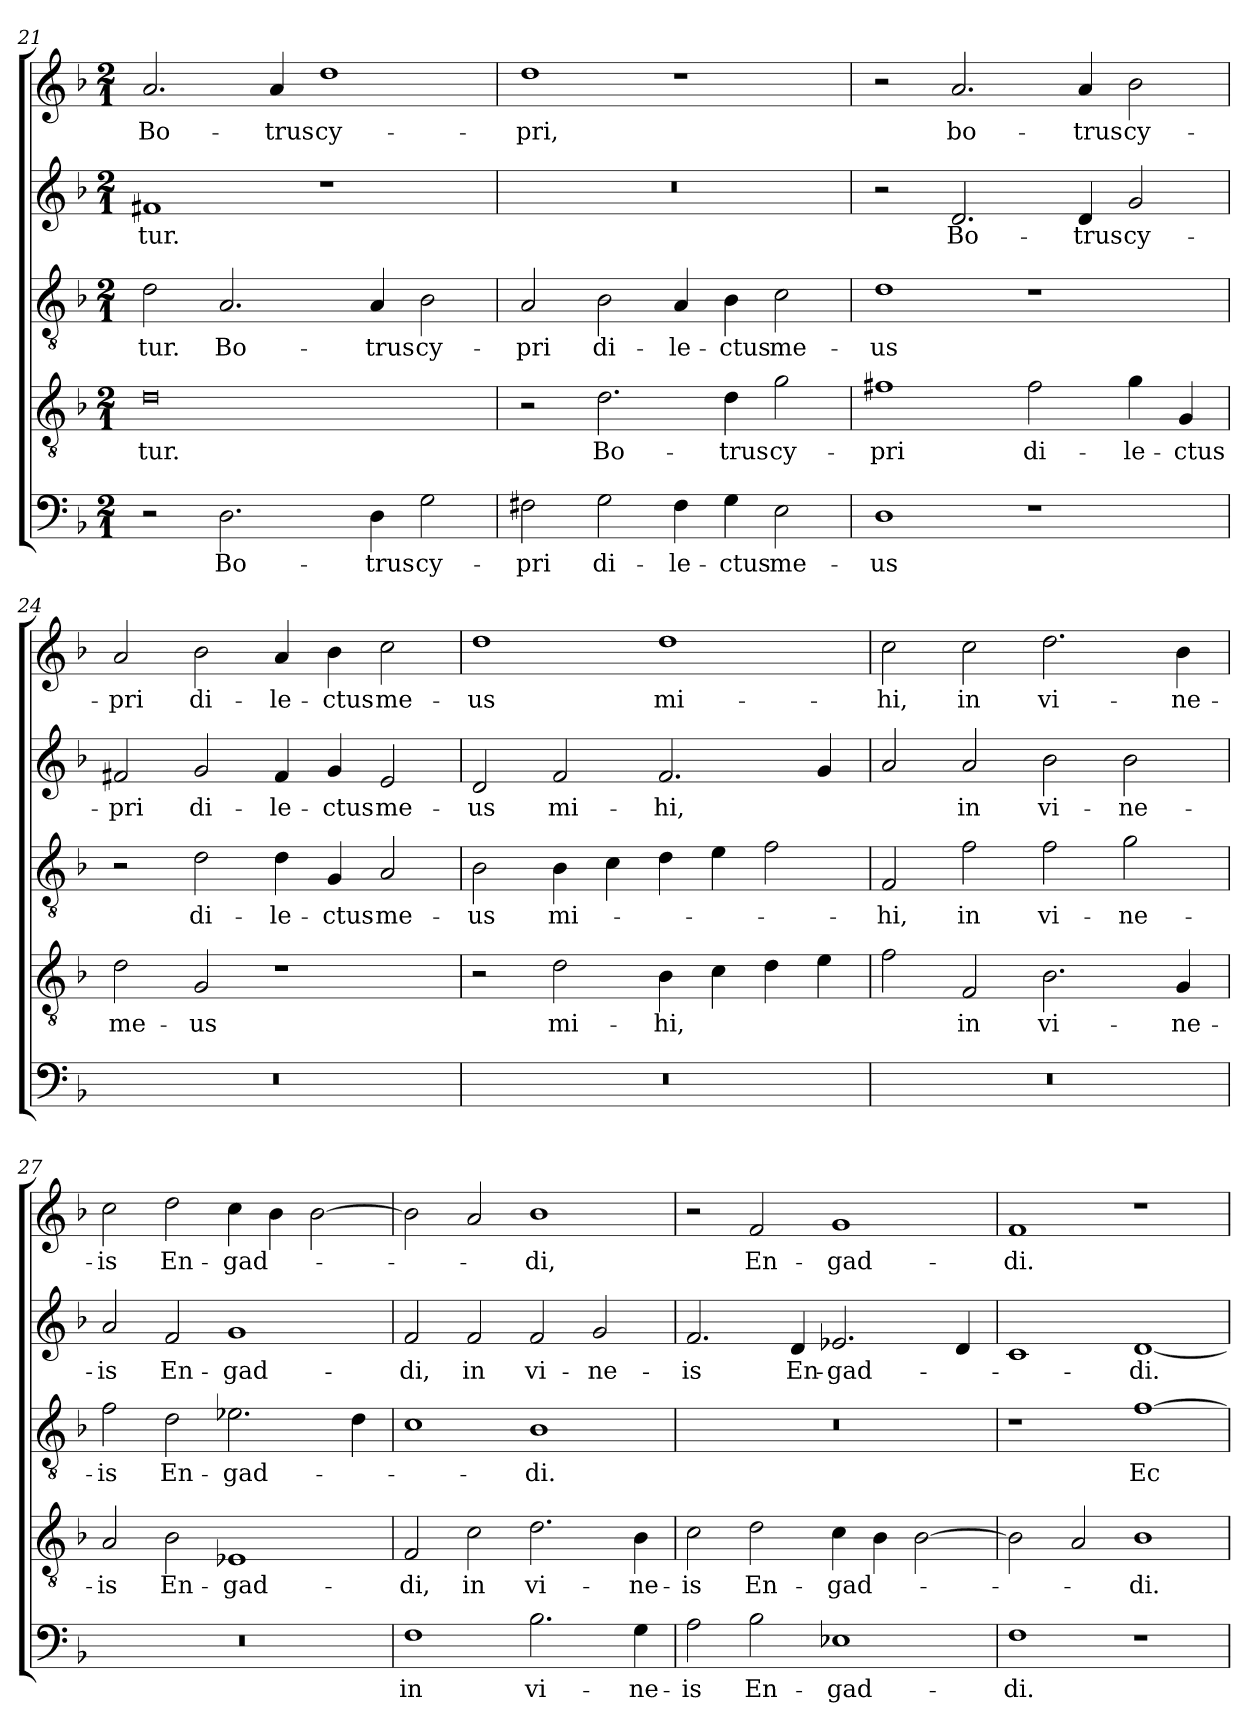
**kern	**text	**kern	**text	**kern	**text	**kern	**text	**kern	**text
*part5	*part5	*part4	*part4	*part3	*part3	*part2	*part2	*part1	*part1
*staff5	*staff5	*staff4	*staff4	*staff3	*staff3	*staff2	*staff2	*staff1	*staff1
*clefF4	*	*clefGv2	*	*clefGv2	*	*clefG2	*	*clefG2	*
*k[b-]	*	*k[b-]	*	*k[b-]	*	*k[b-]	*	*k[b-]	*
*F:	*	*F:	*	*F:	*	*F:	*	*F:	*
*M2/1	*	*M2/1	*	*M2/1	*	*M2/1	*	*M2/1	*
=21	=21	=21	=21	=21	=21	=21	=21	=21	=21
!	!	!	!LO:LY:b	!	!LO:LY:b	!	!LO:LY:b	!	!LO:LY:b
2r	.	0d	-tur.	2d\	-tur.	1f#X	-tur.	2.a/	Bo-
!	!LO:LY:b	!	!	!	!LO:LY:b	!	!	!	!
2.D\	Bo-	.	.	2.A/	Bo-	.	.	.	.
!	!	!	!	!	!	!	!	!	!LO:LY:b
.	.	.	.	.	.	.	.	4a/	-trus
!	!	!	!	!	!	!	!	!	!LO:LY:b
.	.	.	.	.	.	1r	.	1dd	cy-
!	!LO:LY:b	!	!	!	!LO:LY:b	!	!	!	!
4D\	-trus	.	.	4A/	-trus	.	.	.	.
!	!LO:LY:b	!	!	!	!LO:LY:b	!	!	!	!
2G\	cy-	.	.	2B-\	cy-	.	.	.	.
=22	=22	=22	=22	=22	=22	=22	=22	=22	=22
!	!LO:LY:b	!	!	!	!LO:LY:b	!	!	!	!LO:LY:b
2F#X\	-pri	2r	.	2A/	-pri	0r	.	1dd	-pri,
!	!LO:LY:b	!	!LO:LY:b	!	!LO:LY:b	!	!	!	!
2G\	di-	2.d\	Bo-	2B-\	di-	.	.	.	.
!	!LO:LY:b	!	!	!	!LO:LY:b	!	!	!	!
4F#\	-le-	.	.	4A/	-le-	.	.	1r	.
!	!LO:LY:b	!	!LO:LY:b	!	!LO:LY:b	!	!	!	!
4G\	-ctus	4d\	-trus	4B-\	-ctus	.	.	.	.
!	!LO:LY:b	!	!LO:LY:b	!	!LO:LY:b	!	!	!	!
2E\	me-	2g\	cy-	2c\	me-	.	.	.	.
=23	=23	=23	=23	=23	=23	=23	=23	=23	=23
!	!LO:LY:b	!	!LO:LY:b	!	!LO:LY:b	!	!	!	!
1D	-us	1f#X	-pri	1d	-us	2r	.	2r	.
!	!	!	!	!	!	!	!LO:LY:b	!	!LO:LY:b
.	.	.	.	.	.	2.d/	Bo-	2.a/	bo-
!	!	!	!LO:LY:b	!	!	!	!	!	!
1r	.	2f#\	di-	1r	.	.	.	.	.
!	!	!	!	!	!	!	!LO:LY:b	!	!LO:LY:b
.	.	.	.	.	.	4d/	-trus	4a/	-trus
!	!	!	!LO:LY:b	!	!	!	!LO:LY:b	!	!LO:LY:b
.	.	4g\	-le-	.	.	2g/	cy-	2b-\	cy-
!	!	!	!LO:LY:b	!	!	!	!	!	!
.	.	4G/	-ctus	.	.	.	.	.	.
=24	=24	=24	=24	=24	=24	=24	=24	=24	=24
!	!	!	!LO:LY:b	!	!	!	!LO:LY:b	!	!LO:LY:b
0r	.	2d\	me-	2r	.	2f#X/	-pri	2a/	-pri
!	!	!	!LO:LY:b	!	!LO:LY:b	!	!LO:LY:b	!	!LO:LY:b
.	.	2G/	-us	2d\	di-	2g/	di-	2b-\	di-
!	!	!	!	!	!LO:LY:b	!	!LO:LY:b	!	!LO:LY:b
.	.	1r	.	4d\	-le-	4f#/	-le-	4a/	-le-
!	!	!	!	!	!LO:LY:b	!	!LO:LY:b	!	!LO:LY:b
.	.	.	.	4G/	-ctus	4g/	-ctus	4b-\	-ctus
!	!	!	!	!	!LO:LY:b	!	!LO:LY:b	!	!LO:LY:b
.	.	.	.	2A/	me-	2e/	me-	2cc\	me-
!!LO:PB:g=z
=25	=25	=25	=25	=25	=25	=25	=25	=25	=25
!	!	!	!	!	!LO:LY:b	!	!LO:LY:b	!	!LO:LY:b
0r	.	2r	.	2B-\	-us	2d/	-us	1dd	-us
!	!	!	!LO:LY:b	!	!LO:LY:b	!	!LO:LY:b	!	!
.	.	2d\	mi-	4B-\	mi-	2f/	mi-	.	.
.	.	.	.	4c\	.	.	.	.	.
!	!	!	!LO:LY:b	!	!	!	!LO:LY:b	!	!LO:LY:b
.	.	4B-\	-hi,	4d\	.	2.f/	-hi,	1dd	mi-
.	.	4c\	.	4e\	.	.	.	.	.
.	.	4d\	.	2f\	.	.	.	.	.
.	.	4e\	.	.	.	4g/	.	.	.
=26	=26	=26	=26	=26	=26	=26	=26	=26	=26
!	!	!	!	!	!LO:LY:b	!	!	!	!LO:LY:b
0r	.	2f\	.	2F/	-hi,	2a/	.	2cc\	-hi,
!	!	!	!LO:LY:b	!	!LO:LY:b	!	!LO:LY:b	!	!LO:LY:b
.	.	2F/	in	2f\	in	2a/	in	2cc\	in
!	!	!	!LO:LY:b	!	!LO:LY:b	!	!LO:LY:b	!	!LO:LY:b
.	.	2.B-\	vi-	2f\	vi-	2b-\	vi-	2.dd\	vi-
!	!	!	!	!	!LO:LY:b	!	!LO:LY:b	!	!
.	.	.	.	2g\	-ne-	2b-\	-ne-	.	.
!	!	!	!LO:LY:b	!	!	!	!	!	!LO:LY:b
.	.	4G/	-ne-	.	.	.	.	4b-\	-ne-
=27	=27	=27	=27	=27	=27	=27	=27	=27	=27
!	!	!	!LO:LY:b	!	!LO:LY:b	!	!LO:LY:b	!	!LO:LY:b
0r	.	2A/	-is	2f\	-is	2a/	-is	2cc\	-is
!	!	!	!LO:LY:b	!	!LO:LY:b	!	!LO:LY:b	!	!LO:LY:b
.	.	2B-\	En-	2d\	En-	2f/	En-	2dd\	En-
!	!	!	!LO:LY:b	!	!LO:LY:b	!	!LO:LY:b	!	!LO:LY:b
.	.	1E-X	-gad-	2.e-X\	-gad-	1g	-gad-	4cc\	-gad-
.	.	.	.	.	.	.	.	4b-\	.
.	.	.	.	.	.	.	.	[2b-\	.
.	.	.	.	4d\	.	.	.	.	.
=28	=28	=28	=28	=28	=28	=28	=28	=28	=28
!	!LO:LY:b	!	!LO:LY:b	!	!	!	!LO:LY:b	!	!
1F	in	2F/	-di,	1c	.	2f/	-di,	2b-\]	.
!	!	!	!LO:LY:b	!	!	!	!LO:LY:b	!	!
.	.	2c\	in	.	.	2f/	in	2a/	.
!	!LO:LY:b	!	!LO:LY:b	!	!LO:LY:b	!	!LO:LY:b	!	!LO:LY:b
2.B-\	vi-	2.d\	vi-	1B-	-di.	2f/	vi-	1b-	-di,
!	!	!	!	!	!	!	!LO:LY:b	!	!
.	.	.	.	.	.	2g/	-ne-	.	.
!	!LO:LY:b	!	!LO:LY:b	!	!	!	!	!	!
4G\	-ne-	4B-\	-ne-	.	.	.	.	.	.
=29	=29	=29	=29	=29	=29	=29	=29	=29	=29
!	!LO:LY:b	!	!LO:LY:b	!	!	!	!LO:LY:b	!	!
2A\	-is	2c\	-is	0r	.	2.f/	-is	2r	.
!	!LO:LY:b	!	!LO:LY:b	!	!	!	!	!	!LO:LY:b
2B-\	En-	2d\	En-	.	.	.	.	2f/	En-
!	!	!	!	!	!	!	!LO:LY:b	!	!
.	.	.	.	.	.	4d/	En-	.	.
!	!LO:LY:b	!	!LO:LY:b	!	!	!	!LO:LY:b	!	!LO:LY:b
1E-X	-gad-	4c\	-gad-	.	.	2.e-X/	-gad-	1g	-gad-
.	.	4B-\	.	.	.	.	.	.	.
.	.	[2B-\	.	.	.	.	.	.	.
.	.	.	.	.	.	4d/	.	.	.
=30	=30	=30	=30	=30	=30	=30	=30	=30	=30
!	!LO:LY:b	!	!	!	!	!	!	!	!LO:LY:b
1F	-di.	2B-\]	.	1r	.	1c	.	1f	-di.
.	.	2A/	.	.	.	.	.	.	.
!	!	!	!LO:LY:b	!	!LO:LY:b	!	!LO:LY:b	!	!
1r	.	1B-	-di.	[1f	Ec-	[1d	-di.	1r	.
=	=	=	=	=	=	=	=	=	=
*-	*-	*-	*-	*-	*-	*-	*-	*-	*-
